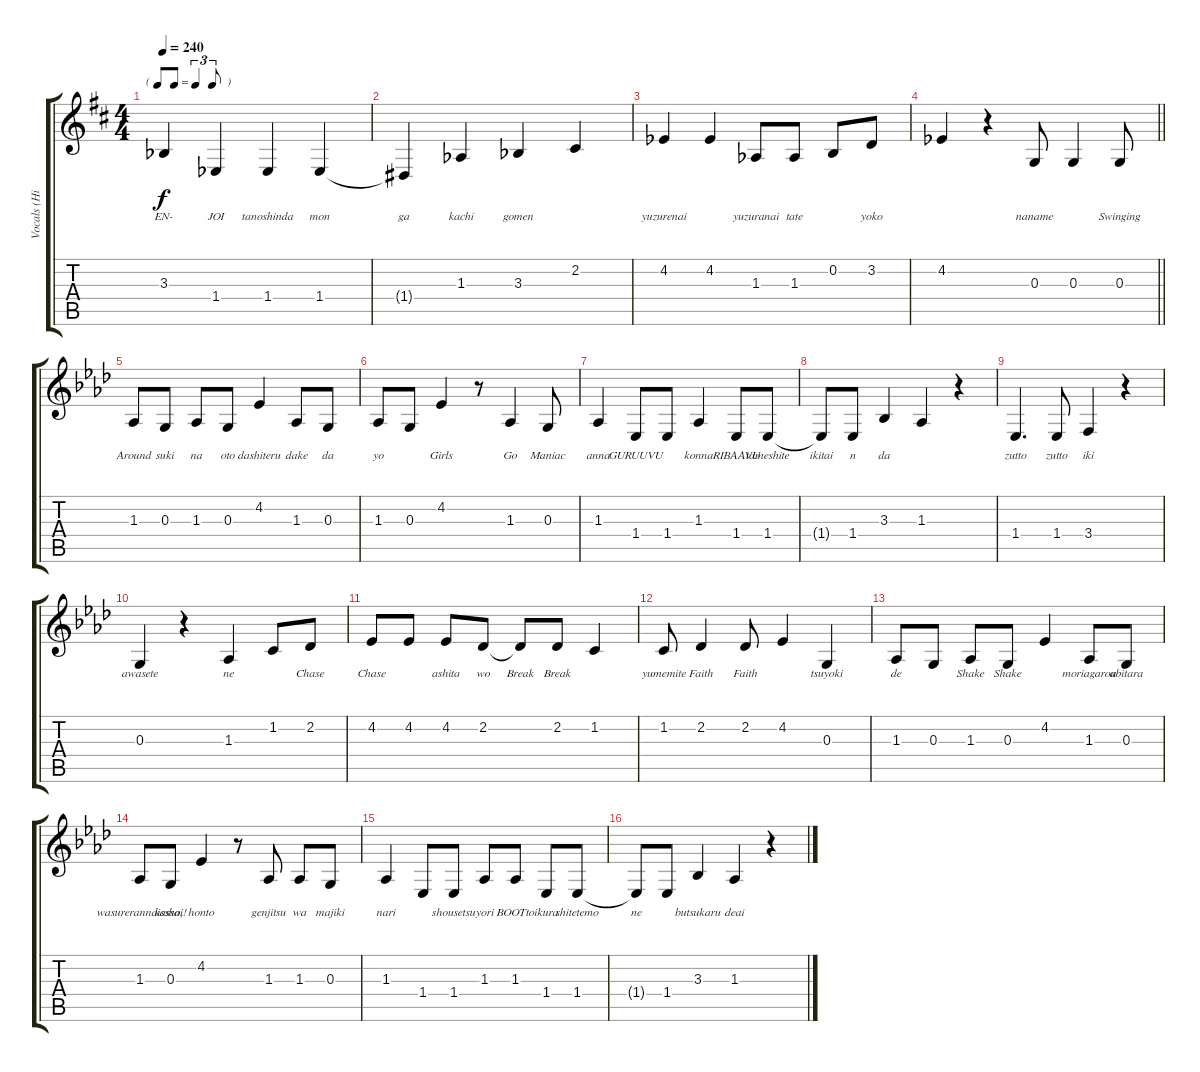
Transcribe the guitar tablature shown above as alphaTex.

\track ("Vocals (Hirasawa Yui)" "Vocals (Hi") {instrument altosax}
\staff {score tabs}
\tuning (E4 B3 G3 D3 A2 E2) {hide}
\ts (4 4)
\tf triplet8th
\tempo 240
\clef g2
\ks d
3.3{acc b}.4{lyrics (0 "EN-") lyrics (1 "") lyrics (2 "") lyrics (3 "") lyrics (4 "") dy f} 1.4{acc b}.4{lyrics (0 "JOI") lyrics (1 "") lyrics (2 "") lyrics (3 "") lyrics (4 "")} 1.4{acc b}.4{lyrics (0 "tanoshinda") lyrics (1 "") lyrics (2 "") lyrics (3 "") lyrics (4 "")} 1.4{acc b}.4{lyrics (0 "mon") lyrics (1 "") lyrics (2 "") lyrics (3 "") lyrics (4 "")} |
1.4{t}.4{lyrics (0 "ga") lyrics (1 "") lyrics (2 "") lyrics (3 "") lyrics (4 "")} 1.3{acc b}.4{lyrics (0 "kachi") lyrics (1 "") lyrics (2 "") lyrics (3 "") lyrics (4 "")} 3.3{acc b}.4{lyrics (0 "gomen") lyrics (1 "") lyrics (2 "") lyrics (3 "") lyrics (4 "")} 2.2.4{lyrics (0 "") lyrics (1 "") lyrics (2 "") lyrics (3 "") lyrics (4 "")} |
4.2{acc b}.4{lyrics (0 "yuzurenai") lyrics (1 "") lyrics (2 "") lyrics (3 "") lyrics (4 "")} 4.2{acc b}.4{lyrics (0 "") lyrics (1 "") lyrics (2 "") lyrics (3 "") lyrics (4 "")} 1.3{acc b}.8{lyrics (0 "yuzuranai") lyrics (1 "") lyrics (2 "") lyrics (3 "") lyrics (4 "")} 1.3{acc b}.8{lyrics (0 "tate") lyrics (1 "") lyrics (2 "") lyrics (3 "") lyrics (4 "")} 0.2.8{lyrics (0 "") lyrics (1 "") lyrics (2 "") lyrics (3 "") lyrics (4 "")} 3.2.8{lyrics (0 "yoko") lyrics (1 "") lyrics (2 "") lyrics (3 "") lyrics (4 "")} |
\barLineRight lightlight
4.2{acc b}.4{lyrics (0 "") lyrics (1 "") lyrics (2 "") lyrics (3 "") lyrics (4 "")} r.4 0.3.8{lyrics (0 "naname") lyrics (1 "") lyrics (2 "") lyrics (3 "") lyrics (4 "")} 0.3.4{lyrics (0 "") lyrics (1 "") lyrics (2 "") lyrics (3 "") lyrics (4 "")} 0.3.8{lyrics (0 "Swinging") lyrics (1 "") lyrics (2 "") lyrics (3 "") lyrics (4 "")} |
\ks ab
1.3.8{lyrics (0 "Around") lyrics (1 "") lyrics (2 "") lyrics (3 "") lyrics (4 "")} 0.3.8{lyrics (0 "suki") lyrics (1 "") lyrics (2 "") lyrics (3 "") lyrics (4 "")} 1.3.8{lyrics (0 "na") lyrics (1 "") lyrics (2 "") lyrics (3 "") lyrics (4 "")} 0.3.8{lyrics (0 "oto") lyrics (1 "") lyrics (2 "") lyrics (3 "") lyrics (4 "")} 4.2.4{lyrics (0 "dashiteru") lyrics (1 "") lyrics (2 "") lyrics (3 "") lyrics (4 "")} 1.3.8{lyrics (0 "dake") lyrics (1 "") lyrics (2 "") lyrics (3 "") lyrics (4 "")} 0.3.8{lyrics (0 "da") lyrics (1 "") lyrics (2 "") lyrics (3 "") lyrics (4 "")} |
1.3.8{lyrics (0 "yo") lyrics (1 "") lyrics (2 "") lyrics (3 "") lyrics (4 "")} 0.3.8{lyrics (0 "") lyrics (1 "") lyrics (2 "") lyrics (3 "") lyrics (4 "")} 4.2.4{lyrics (0 "Girls") lyrics (1 "") lyrics (2 "") lyrics (3 "") lyrics (4 "")} r.8 1.3.4{lyrics (0 "Go") lyrics (1 "") lyrics (2 "") lyrics (3 "") lyrics (4 "")} 0.3.8{lyrics (0 "Maniac") lyrics (1 "") lyrics (2 "") lyrics (3 "") lyrics (4 "")} |
1.3.4{lyrics (0 "anna") lyrics (1 "") lyrics (2 "") lyrics (3 "") lyrics (4 "")} 1.4.8{lyrics (0 "GURUUVU") lyrics (1 "") lyrics (2 "") lyrics (3 "") lyrics (4 "")} 1.4.8{lyrics (0 "") lyrics (1 "") lyrics (2 "") lyrics (3 "") lyrics (4 "")} 1.3.4{lyrics (0 "konna") lyrics (1 "") lyrics (2 "") lyrics (3 "") lyrics (4 "")} 1.4.8{lyrics (0 "RIBAAVU") lyrics (1 "") lyrics (2 "") lyrics (3 "") lyrics (4 "")} 1.4.8{lyrics (0 "tameshite") lyrics (1 "") lyrics (2 "") lyrics (3 "") lyrics (4 "")} |
1.4{t}.8{lyrics (0 "ikitai") lyrics (1 "") lyrics (2 "") lyrics (3 "") lyrics (4 "")} 1.4.8{lyrics (0 "n") lyrics (1 "") lyrics (2 "") lyrics (3 "") lyrics (4 "")} 3.3.4{lyrics (0 "da") lyrics (1 "") lyrics (2 "") lyrics (3 "") lyrics (4 "")} 1.3.4{lyrics (0 "") lyrics (1 "") lyrics (2 "") lyrics (3 "") lyrics (4 "")} r.4 |
1.4.4{d lyrics (0 "zutto") lyrics (1 "") lyrics (2 "") lyrics (3 "") lyrics (4 "")} 1.4.8{lyrics (0 "zutto") lyrics (1 "") lyrics (2 "") lyrics (3 "") lyrics (4 "")} 3.4.4{lyrics (0 "iki") lyrics (1 "") lyrics (2 "") lyrics (3 "") lyrics (4 "")} r.4 |
0.3.4{lyrics (0 "awasete") lyrics (1 "") lyrics (2 "") lyrics (3 "") lyrics (4 "")} r.4 1.3.4{lyrics (0 "ne") lyrics (1 "") lyrics (2 "") lyrics (3 "") lyrics (4 "")} 1.2.8{lyrics (0 "") lyrics (1 "") lyrics (2 "") lyrics (3 "") lyrics (4 "")} 2.2.8{lyrics (0 "Chase") lyrics (1 "") lyrics (2 "") lyrics (3 "") lyrics (4 "")} |
4.2.8{lyrics (0 "Chase") lyrics (1 "") lyrics (2 "") lyrics (3 "") lyrics (4 "")} 4.2.8{lyrics (0 "") lyrics (1 "") lyrics (2 "") lyrics (3 "") lyrics (4 "")} 4.2.8{lyrics (0 "ashita") lyrics (1 "") lyrics (2 "") lyrics (3 "") lyrics (4 "")} 2.2.8{lyrics (0 "wo") lyrics (1 "") lyrics (2 "") lyrics (3 "") lyrics (4 "")} 2.2{t}.8{lyrics (0 "Break") lyrics (1 "") lyrics (2 "") lyrics (3 "") lyrics (4 "")} 2.2.8{lyrics (0 "Break") lyrics (1 "") lyrics (2 "") lyrics (3 "") lyrics (4 "")} 1.2.4{lyrics (0 "") lyrics (1 "") lyrics (2 "") lyrics (3 "") lyrics (4 "")} |
1.2.8{lyrics (0 "yumemite") lyrics (1 "") lyrics (2 "") lyrics (3 "") lyrics (4 "")} 2.2.4{lyrics (0 "Faith") lyrics (1 "") lyrics (2 "") lyrics (3 "") lyrics (4 "")} 2.2.8{lyrics (0 "Faith") lyrics (1 "") lyrics (2 "") lyrics (3 "") lyrics (4 "")} 4.2.4{lyrics (0 "") lyrics (1 "") lyrics (2 "") lyrics (3 "") lyrics (4 "")} 0.3.4{lyrics (0 "tsuyoki") lyrics (1 "") lyrics (2 "") lyrics (3 "") lyrics (4 "")} |
1.3.8{lyrics (0 "de") lyrics (1 "") lyrics (2 "") lyrics (3 "") lyrics (4 "")} 0.3.8{lyrics (0 "") lyrics (1 "") lyrics (2 "") lyrics (3 "") lyrics (4 "")} 1.3.8{lyrics (0 "Shake") lyrics (1 "") lyrics (2 "") lyrics (3 "") lyrics (4 "")} 0.3.8{lyrics (0 "Shake") lyrics (1 "") lyrics (2 "") lyrics (3 "") lyrics (4 "")} 4.2.4{lyrics (0 "") lyrics (1 "") lyrics (2 "") lyrics (3 "") lyrics (4 "")} 1.3.8{lyrics (0 "moriagarou") lyrics (1 "") lyrics (2 "") lyrics (3 "") lyrics (4 "")} 0.3.8{lyrics (0 "abitara") lyrics (1 "") lyrics (2 "") lyrics (3 "") lyrics (4 "")} |
1.3.8{lyrics (0 "wasurerannaissho,") lyrics (1 "") lyrics (2 "") lyrics (3 "") lyrics (4 "")} 0.3.8{lyrics (0 "kassai!") lyrics (1 "") lyrics (2 "") lyrics (3 "") lyrics (4 "")} 4.2.4{lyrics (0 "honto") lyrics (1 "") lyrics (2 "") lyrics (3 "") lyrics (4 "")} r.8 1.3.8{lyrics (0 "genjitsu") lyrics (1 "") lyrics (2 "") lyrics (3 "") lyrics (4 "")} 1.3.8{lyrics (0 "wa") lyrics (1 "") lyrics (2 "") lyrics (3 "") lyrics (4 "")} 0.3.8{lyrics (0 "majiki") lyrics (1 "") lyrics (2 "") lyrics (3 "") lyrics (4 "")} |
1.3.4{lyrics (0 "nari") lyrics (1 "") lyrics (2 "") lyrics (3 "") lyrics (4 "")} 1.4.8{lyrics (0 "") lyrics (1 "") lyrics (2 "") lyrics (3 "") lyrics (4 "")} 1.4.8{lyrics (0 "shousetsu") lyrics (1 "") lyrics (2 "") lyrics (3 "") lyrics (4 "")} 1.3.8{lyrics (0 "yori") lyrics (1 "") lyrics (2 "") lyrics (3 "") lyrics (4 "")} 1.3.8{lyrics (0 "BOOTto") lyrics (1 "") lyrics (2 "") lyrics (3 "") lyrics (4 "")} 1.4.8{lyrics (0 "ikura") lyrics (1 "") lyrics (2 "") lyrics (3 "") lyrics (4 "")} 1.4.8{lyrics (0 "shitetemo") lyrics (1 "") lyrics (2 "") lyrics (3 "") lyrics (4 "")} |
1.4{t}.8{lyrics (0 "ne") lyrics (1 "") lyrics (2 "") lyrics (3 "") lyrics (4 "")} 1.4.8{lyrics (0 "") lyrics (1 "") lyrics (2 "") lyrics (3 "") lyrics (4 "")} 3.3.4{lyrics (0 "butsukaru") lyrics (1 "") lyrics (2 "") lyrics (3 "") lyrics (4 "")} 1.3.4{lyrics (0 "deai") lyrics (1 "") lyrics (2 "") lyrics (3 "") lyrics (4 "")} r.4
